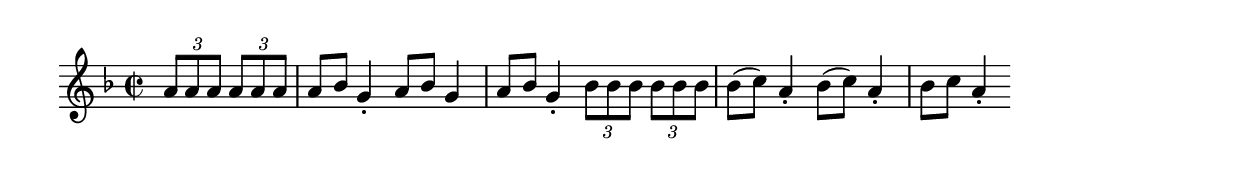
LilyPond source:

\version "2.6.3"
\include "english.ly"

melody = \relative c'' {
  \key f \major
  \time 2/2
  \partial 8*4 \times 2/3 {a8[ a8 a8]} \times 2/3 {a8[ a8 a8]} | a8 bf8 g4-. a8 bf8 g4 | a8 bf8 g4-. \times 2/3 {bf8[ bf8 bf8]} \times 2/3 {bf8[ bf8 bf8]} | bf8( c8) a4-. bf8( c8) a4-. | bf8 c8 a4-. \bar ""
}

\score {
  \new Staff \melody
  \midi { \tempo 4 = 140}
  \layout {
    indent = 0.0\cm
    \context {
      \Score
       \remove Bar_number_engraver
    }
  }
}
